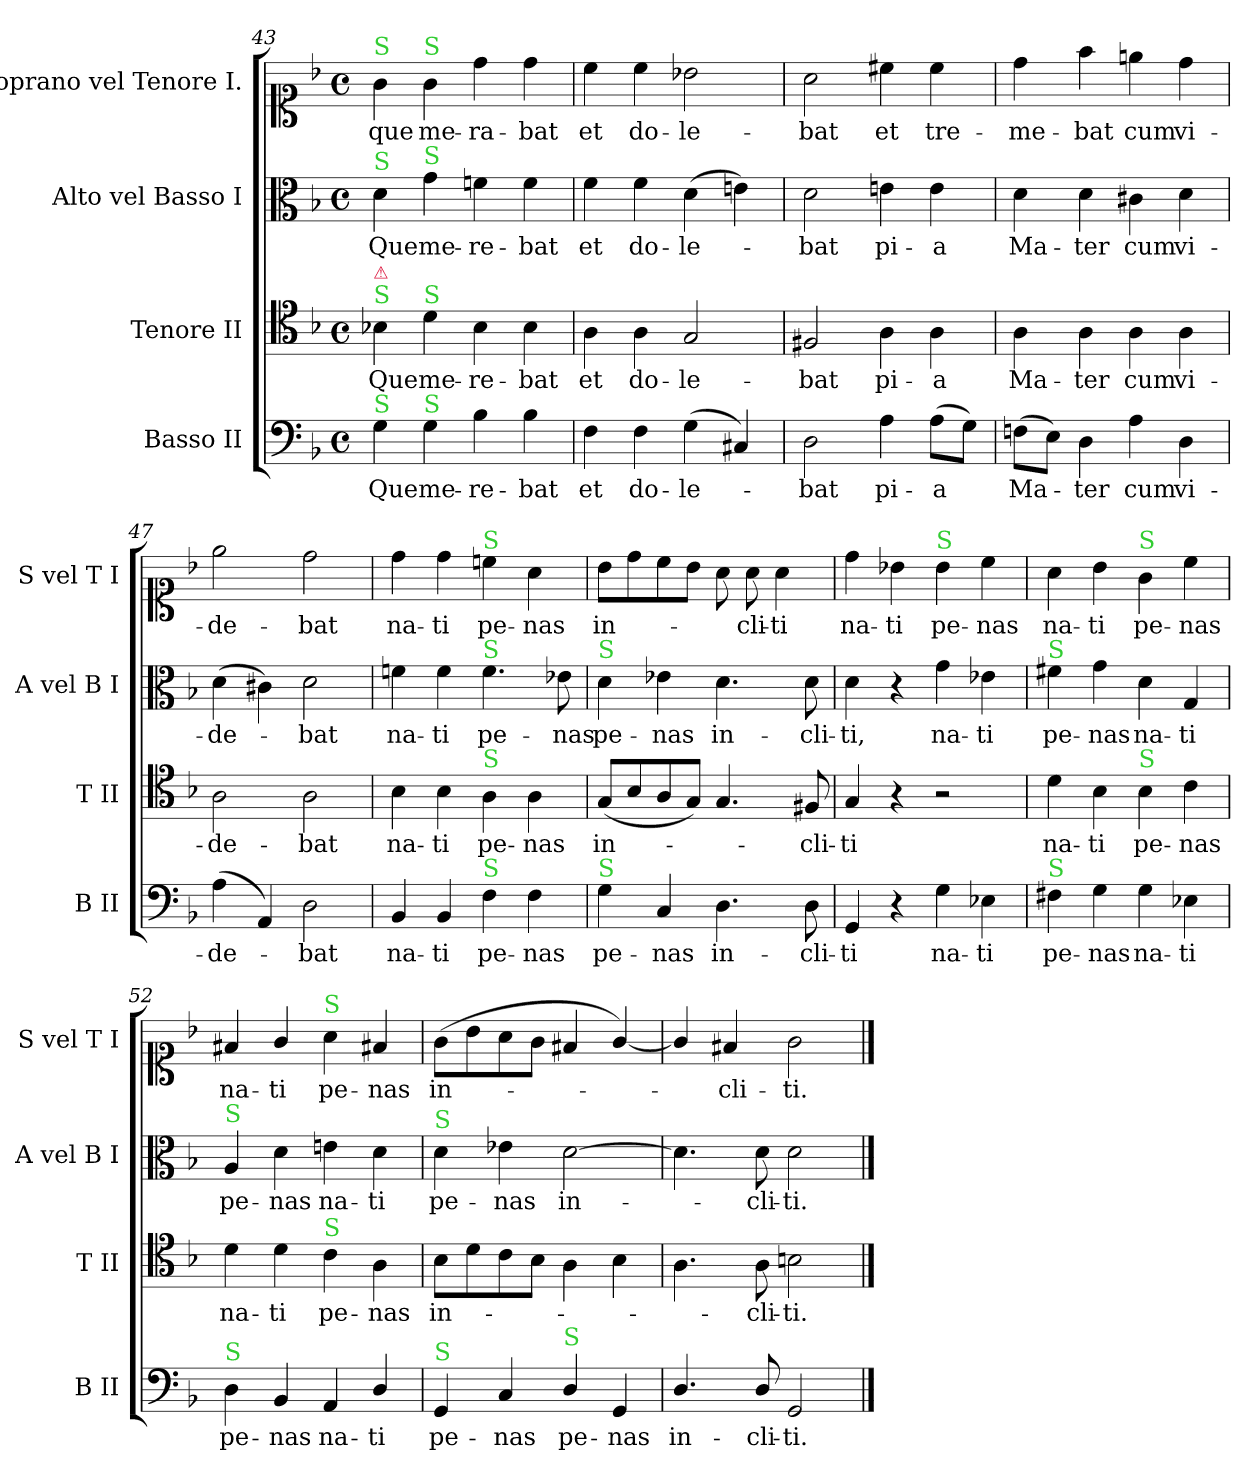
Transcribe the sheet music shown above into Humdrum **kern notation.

**kern	**text	**kern	**text	**kern	**text	**kern	**text
*part4	*part4	*part3	*part3	*part2	*part2	*part1	*part1
*staff4	*staff4	*staff3	*staff3	*staff2	*staff2	*staff1	*staff1
*I"Basso II	*	*I"Tenore II	*	*I"Alto vel Basso I	*	*I"Soprano vel Tenore I.	*
*I'B II	*	*I'T II	*	*I'A vel B I	*	*I'S vel T I	*
*clefF4	*	*clefC4	*	*clefC3	*	*clefC1	*
*k[b-]	*	*k[b-]	*	*k[b-]	*	*k[b-]	*
*M4/4	*	*M4/4	*	*M4/4	*	*M4/4	*
*met(c)	*	*met(c)	*	*met(c)	*	*met(c)	*
=43	=43	=43	=43	=43	=43	=43	=43
!	!	!	!	!	!	!LO:TX:a:color=limegreen:t=S	!
!	!	!	!	!LO:TX:a:color=limegreen:t=S	!	!	!
!	!	!LO:TX:a:color=limegreen:t=S	!	!	!	!	!
!	!	!LO:TX:a:color=crimson:t=⚠	!	!	!	!	!
!LO:TX:a:color=limegreen:t=S	!	!	!	!	!	!	!
4G\	Que	4B-X\	Que	4d\	Que	4g\	que
!	!	!	!	!	!	!LO:TX:a:color=limegreen:t=S	!
!	!	!	!	!LO:TX:a:color=limegreen:t=S	!	!	!
!	!	!LO:TX:a:color=limegreen:t=S	!	!	!	!	!
!LO:TX:a:color=limegreen:t=S	!	!	!	!	!	!	!
4G\	me-	4d\	me-	4g\	me-	4g\	me-
4B-\	-re-	4B-\	-re-	4fn\	-re-	4dd\	-ra-
4B-\	-bat	4B-\	-bat	4f\	-bat	4dd\	-bat
=44	=44	=44	=44	=44	=44	=44	=44
4F\	et	4A\	et	4f\	et	4cc\	et
4F\	do-	4A\	do-	4f\	do-	4cc\	do-
(4G\	-le-	2G/	-le-	(4d\	-le-	2b-X\	-le-
4C#X/)	.	.	.	4en\)	.	.	.
=45	=45	=45	=45	=45	=45	=45	=45
2D\	-bat	2F#X/	-bat	2d\	-bat	2a\	-bat
4A\	pi-	4A\	pi-	4en\	pi-	4cc#X\	et
(8A\L	-a	4A\	-a	4e\	-a	4cc#\	tre-
8G\J)	.	.	.	.	.	.	.
=46	=46	=46	=46	=46	=46	=46	=46
(8Fn\L	Ma-	4A\	Ma-	4d\	Ma-	4dd\	-me-
8E\J)	.	.	.	.	.	.	.
4D\	-ter	4A\	-ter	4d\	-ter	4ff\	-bat
4A\	cum	4A\	cum	4c#X\	cum	4een\	cum
4D\	vi-	4A\	vi-	4d\	vi-	4dd\	vi-
=47	=47	=47	=47	=47	=47	=47	=47
(4A\	-de-	2A\	-de-	(4d\	-de-	2ee\	-de-
4AA/)	.	.	.	4c#X\)	.	.	.
2D\	-bat	2A\	-bat	2d\	-bat	2dd\	-bat
=48	=48	=48	=48	=48	=48	=48	=48
4BB-/	na-	4B-\	na-	4fn\	na-	4dd\	na-
4BB-/	-ti	4B-\	-ti	4f\	-ti	4dd\	-ti
!	!	!	!	!	!	!LO:TX:a:color=limegreen:t=S	!
!	!	!	!	!LO:TX:a:color=limegreen:t=S	!	!	!
!	!	!LO:TX:a:color=limegreen:t=S	!	!	!	!	!
!LO:TX:a:color=limegreen:t=S	!	!	!	!	!	!	!
4F\	pe-	4A\	pe-	4.f\	pe-	4ccn\	pe-
4F\	-nas	4A\	-nas	.	.	4a\	-nas
.	.	.	.	8e-X\	-nas	.	.
=49	=49	=49	=49	=49	=49	=49	=49
!	!	!	!	!LO:TX:a:color=limegreen:t=S	!	!	!
!LO:TX:a:color=limegreen:t=S	!	!	!	!	!	!	!
4G\	pe-	(8G/L	in-	4d\	pe-	8b-\L	in-
.	.	8B-/	.	.	.	8dd\	.
4C/	-nas	8A/	.	4e-X\	-nas	8cc\	.
.	.	8G/J)	.	.	.	8b-\J	.
4.D\	in-	4.G/	.	4.d\	in-	8a\	.
.	.	.	.	.	.	8a\	-cli-
.	.	.	.	.	.	4a\	-ti
8D\	-cli-	8F#X/	-cli-	8d\	-cli-	.	.
=50	=50	=50	=50	=50	=50	=50	=50
4GG/	-ti	4G/	-ti	4d\	-ti,	4dd\	na-
4r	.	4r	.	4r	.	4b-X\	-ti
!	!	!	!	!	!	!LO:TX:a:color=limegreen:t=S	!
4G\	na-	2r	.	4g\	na-	4b-\	pe-
4E-X\	-ti	.	.	4e-X\	-ti	4cc\	-nas
=51	=51	=51	=51	=51	=51	=51	=51
!	!	!	!	!LO:TX:a:color=limegreen:t=S	!	!	!
!LO:TX:a:color=limegreen:t=S	!	!	!	!	!	!	!
4F#X\	pe-	4d\	na-	4f#X\	pe-	4a\	na-
4G\	-nas	4B-\	-ti	4g\	-nas	4b-\	-ti
!	!	!	!	!	!	!LO:TX:a:color=limegreen:t=S	!
!	!	!LO:TX:a:color=limegreen:t=S	!	!	!	!	!
4G\	na-	4B-\	pe-	4d\	na-	4g\	pe-
4E-X\	-ti	4c\	-nas	4G/	-ti	4cc\	-nas
=52	=52	=52	=52	=52	=52	=52	=52
!	!	!	!	!LO:TX:a:color=limegreen:t=S	!	!	!
!LO:TX:a:color=limegreen:t=S	!	!	!	!	!	!	!
4D\	pe-	4d\	na-	4A/	pe-	4f#X/	na-
4BB-/	-nas	4d\	-ti	4d\	-nas	4g/	-ti
!	!	!	!	!	!	!LO:TX:a:color=limegreen:t=S	!
!	!	!LO:TX:a:color=limegreen:t=S	!	!	!	!	!
4AA/	na-	4c\	pe-	4en\	na-	4a\	pe-
4D/	-ti	4A\	-nas	4d\	-ti	4f#X/	-nas
=53	=53	=53	=53	=53	=53	=53	=53
!	!	!	!	!LO:TX:a:color=limegreen:t=S	!	!	!
!LO:TX:a:color=limegreen:t=S	!	!	!	!	!	!	!
4GG/	pe-	8B-\L	in-	4d\	pe-	(8g\L	in-
.	.	8d\	.	.	.	8b-\	.
4C/	-nas	8c\	.	4e-X\	-nas	8a\	.
.	.	8B-\J	.	.	.	8g\J	.
!LO:TX:a:color=limegreen:t=S	!	!	!	!	!	!	!
4D/	pe-	4A\	.	[2d\	in-	4f#X/	.
4GG/	-nas	4B-\	.	.	.	[4g/)	.
=54	=54	=54	=54	=54	=54	=54	=54
4.D/	in-	4.A\	.	4.d\]	.	4g/]	.
.	.	.	.	.	.	4f#X/	-cli-
8D/	-cli-	8A\	-cli-	8d\	-cli-	.	.
2GG/	-ti.	2Bn\	-ti.	2d\	-ti.	2g\	-ti.
==	==	==	==	==	==	==	==
*-	*-	*-	*-	*-	*-	*-	*-
